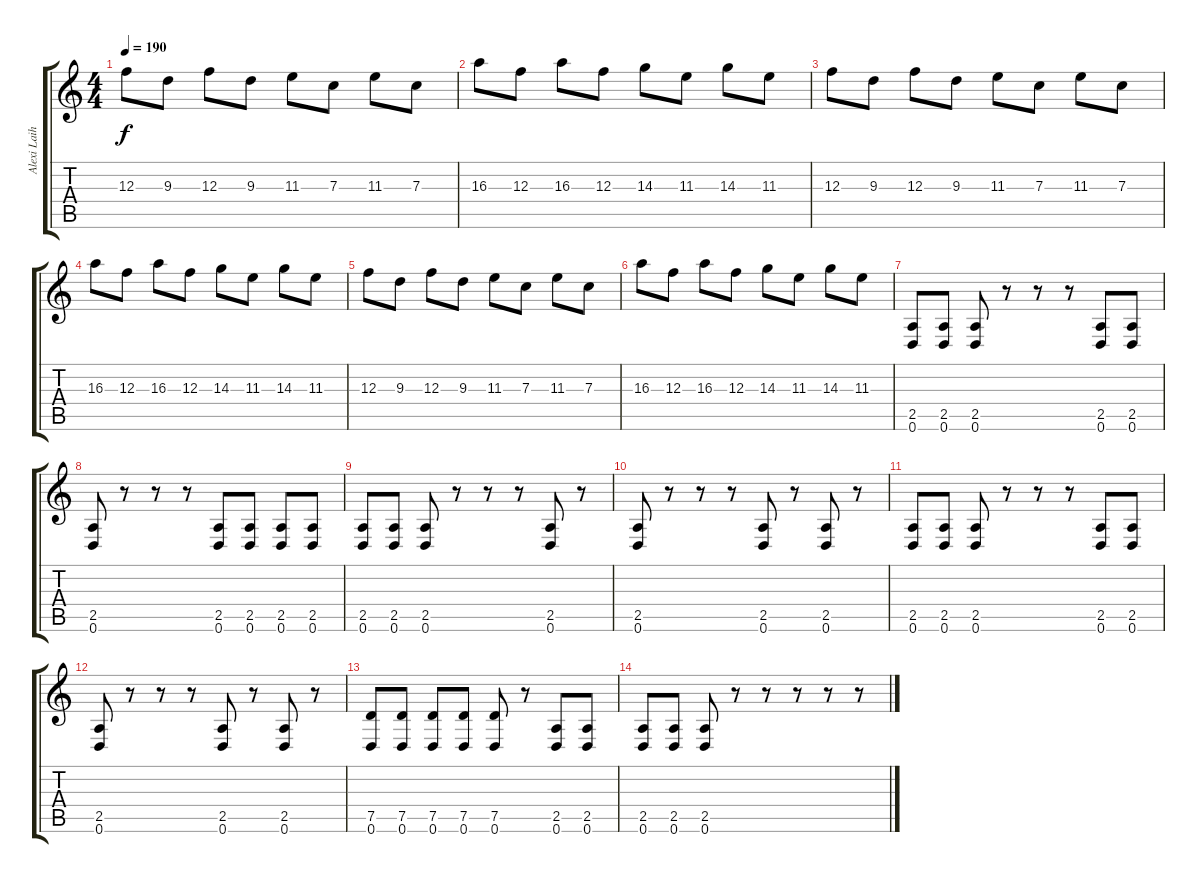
\track ("Alexi Laiho" "Alexi Laih") {instrument distortionguitar}
\staff {score tabs}
\tuning (D4 A3 F3 C3 G2 D2) {hide}
\ts (4 4)
\tempo 190
\clef g2
\ks c
12.3.8{dy f} 9.3.8 12.3.8 9.3.8 11.3.8 7.3.8 11.3.8 7.3.8 |
16.3.8 12.3.8 16.3.8 12.3.8 14.3.8 11.3.8 14.3.8 11.3.8 |
12.3.8 9.3.8 12.3.8 9.3.8 11.3.8 7.3.8 11.3.8 7.3.8 |
16.3.8 12.3.8 16.3.8 12.3.8 14.3.8 11.3.8 14.3.8 11.3.8 |
12.3.8 9.3.8 12.3.8 9.3.8 11.3.8 7.3.8 11.3.8 7.3.8 |
16.3.8 12.3.8 16.3.8 12.3.8 14.3.8 11.3.8 14.3.8 11.3.8 |
(2.5 0.6).8{instrument distortionguitar} (2.5 0.6).8 (2.5 0.6).8 r.8 r.8 r.8 (2.5 0.6).8 (2.5 0.6).8 |
(2.5 0.6).8 r.8 r.8 r.8 (2.5 0.6).8 (2.5 0.6).8 (2.5 0.6).8 (2.5 0.6).8 |
(2.5 0.6).8 (2.5 0.6).8 (2.5 0.6).8 r.8 r.8 r.8 (2.5 0.6).8 r.8 |
(2.5 0.6).8 r.8 r.8 r.8 (2.5 0.6).8 r.8 (2.5 0.6).8 r.8 |
(2.5 0.6).8 (2.5 0.6).8 (2.5 0.6).8 r.8 r.8 r.8 (2.5 0.6).8 (2.5 0.6).8 |
(2.5 0.6).8 r.8 r.8 r.8 (2.5 0.6).8 r.8 (2.5 0.6).8 r.8 |
(7.5 0.6).8 (7.5 0.6).8 (7.5 0.6).8 (7.5 0.6).8 (7.5 0.6).8 r.8 (2.5 0.6).8 (2.5 0.6).8 |
(2.5 0.6).8 (2.5 0.6).8 (2.5 0.6).8 r.8 r.8 r.8 r.8 r.8
